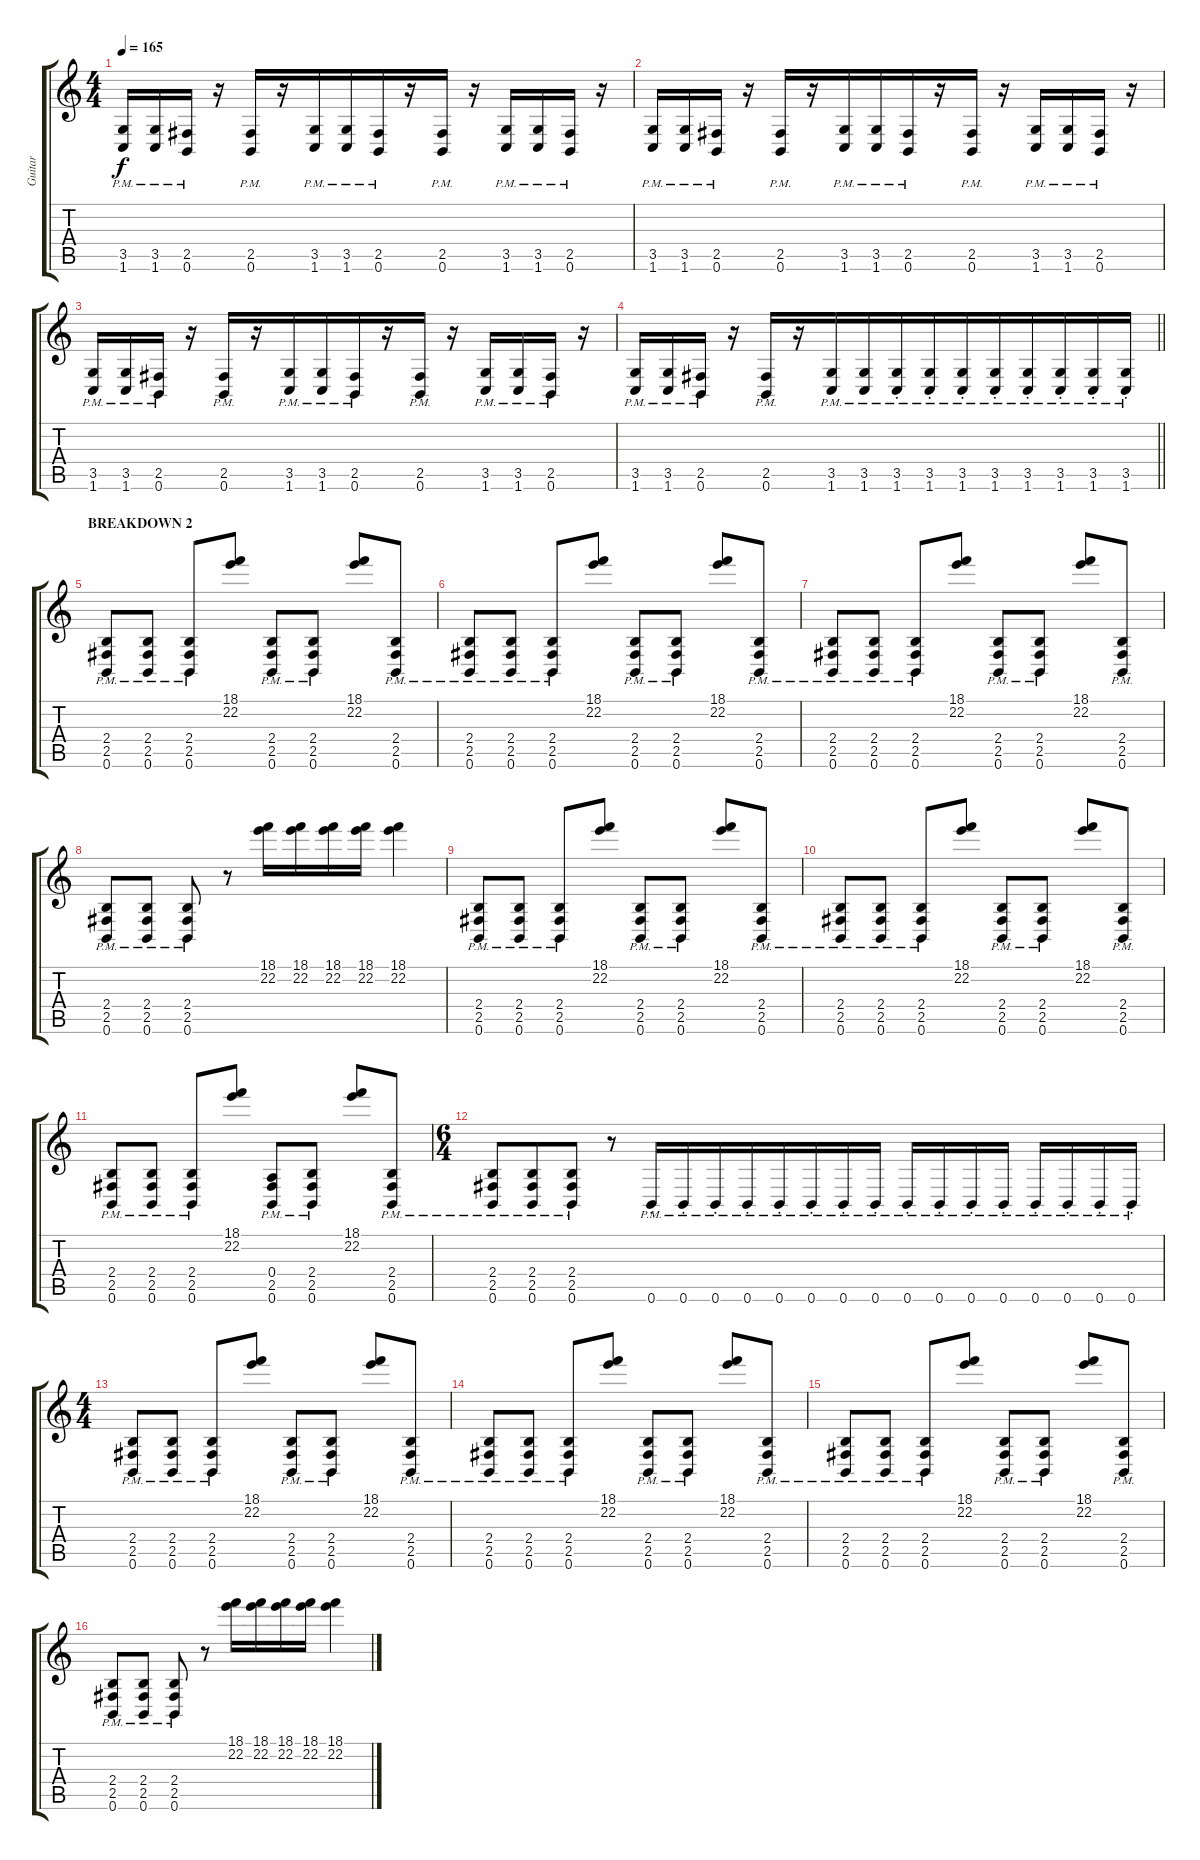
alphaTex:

\track ("Guitar" "Guitar") {instrument distortionguitar}
\staff {score tabs}
\tuning (B3 Gb3 D3 A2 E2 B1) {hide}
\ts (4 4)
\tempo 165
\clef g2
\ks c
(3.5{pm} 1.6{pm}).16{dy f} (3.5{pm} 1.6{pm}).16 (2.5{pm} 0.6{pm}).16 r.16 (2.5{pm} 0.6{pm}).16 r.16 (3.5{pm} 1.6{pm}).16 (3.5{pm} 1.6{pm}).16{beam merge} (2.5{pm} 0.6{pm}).16 r.16 (2.5{pm} 0.6{pm}).16 r.16 (3.5{pm} 1.6{pm}).16 (3.5{pm} 1.6{pm}).16 (2.5{pm} 0.6{pm}).16 r.16 |
(3.5{pm} 1.6{pm}).16 (3.5{pm} 1.6{pm}).16 (2.5{pm} 0.6{pm}).16 r.16 (2.5{pm} 0.6{pm}).16 r.16 (3.5{pm} 1.6{pm}).16 (3.5{pm} 1.6{pm}).16{beam merge} (2.5{pm} 0.6{pm}).16 r.16 (2.5{pm} 0.6{pm}).16 r.16 (3.5{pm} 1.6{pm}).16 (3.5{pm} 1.6{pm}).16 (2.5{pm} 0.6{pm}).16 r.16 |
(3.5{pm} 1.6{pm}).16 (3.5{pm} 1.6{pm}).16 (2.5{pm} 0.6{pm}).16 r.16 (2.5{pm} 0.6{pm}).16 r.16 (3.5{pm} 1.6{pm}).16 (3.5{pm} 1.6{pm}).16{beam merge} (2.5{pm} 0.6{pm}).16 r.16 (2.5{pm} 0.6{pm}).16 r.16 (3.5{pm} 1.6{pm}).16 (3.5{pm} 1.6{pm}).16 (2.5{pm} 0.6{pm}).16 r.16 |
\barLineRight lightlight
(3.5{pm} 1.6{pm}).16 (3.5{pm} 1.6{pm}).16 (2.5{pm} 0.6{pm}).16 r.16 (2.5{pm} 0.6{pm}).16 r.16 (3.5{pm} 1.6{pm}).16 (3.5{pm} 1.6{pm}).16{beam merge} (3.5{pm st} 1.6{pm st}).16 (3.5{pm st} 1.6{pm st}).16 (3.5{pm st} 1.6{pm st}).16 (3.5{pm st} 1.6{pm st}).16{beam merge} (3.5{pm st} 1.6{pm st}).16 (3.5{pm st} 1.6{pm st}).16 (3.5{pm st} 1.6{pm st}).16 (3.5{pm st} 1.6{pm st}).16 |
\section ("" "BREAKDOWN 2")
(2.4{pm} 2.5{pm} 0.6{pm}).8 (2.4{pm} 2.5{pm} 0.6{pm}).8 (2.4{pm} 2.5{pm} 0.6{pm}).8 (18.1 22.2).8 (2.4{pm} 2.5{pm} 0.6{pm}).8 (2.4{pm} 2.5{pm} 0.6{pm}).8 (18.1 22.2).8 (2.4{pm} 2.5{pm} 0.6{pm}).8 |
(2.4{pm} 2.5{pm} 0.6{pm}).8 (2.4{pm} 2.5{pm} 0.6{pm}).8 (2.4{pm} 2.5{pm} 0.6{pm}).8 (18.1 22.2).8 (2.4{pm} 2.5{pm} 0.6{pm}).8 (2.4{pm} 2.5{pm} 0.6{pm}).8 (18.1 22.2).8 (2.4{pm} 2.5{pm} 0.6{pm}).8 |
(2.4{pm} 2.5{pm} 0.6{pm}).8 (2.4{pm} 2.5{pm} 0.6{pm}).8 (2.4{pm} 2.5{pm} 0.6{pm}).8 (18.1 22.2).8 (2.4{pm} 2.5{pm} 0.6{pm}).8 (2.4{pm} 2.5{pm} 0.6{pm}).8 (18.1 22.2).8 (2.4{pm} 2.5{pm} 0.6{pm}).8 |
(2.4{pm} 2.5{pm} 0.6{pm}).8 (2.4{pm} 2.5{pm} 0.6{pm}).8 (2.4{pm} 2.5{pm} 0.6{pm}).8 r.8 (18.1 22.2).16 (18.1 22.2).16 (18.1 22.2).16 (18.1 22.2).16 (18.1 22.2).4 |
(2.4{pm} 2.5{pm} 0.6{pm}).8 (2.4{pm} 2.5{pm} 0.6{pm}).8 (2.4{pm} 2.5{pm} 0.6{pm}).8 (18.1 22.2).8 (2.4{pm} 2.5{pm} 0.6{pm}).8 (2.4{pm} 2.5{pm} 0.6{pm}).8 (18.1 22.2).8 (2.4{pm} 2.5{pm} 0.6{pm}).8 |
(2.4{pm} 2.5{pm} 0.6{pm}).8 (2.4{pm} 2.5{pm} 0.6{pm}).8 (2.4{pm} 2.5{pm} 0.6{pm}).8 (18.1 22.2).8 (2.4{pm} 2.5{pm} 0.6{pm}).8 (2.4{pm} 2.5{pm} 0.6{pm}).8 (18.1 22.2).8 (2.4{pm} 2.5{pm} 0.6{pm}).8 |
(2.4{pm} 2.5{pm} 0.6{pm}).8 (2.4{pm} 2.5{pm} 0.6{pm}).8 (2.4{pm} 2.5{pm} 0.6{pm}).8 (18.1 22.2).8 (0.4{pm} 2.5{pm} 0.6{pm}).8 (2.4{pm} 2.5{pm} 0.6{pm}).8 (18.1 22.2).8 (2.4{pm} 2.5{pm} 0.6{pm}).8 |
\ts (6 4)
(2.4{pm} 2.5{pm} 0.6{pm}).8 (2.4{pm} 2.5{pm} 0.6{pm}).8{beam merge} (2.4{pm} 2.5{pm} 0.6{pm}).8 r.8 0.6{pm st}.16 0.6{pm st}.16 0.6{pm st}.16 0.6{pm st}.16{beam merge} 0.6{pm st}.16 0.6{pm st}.16 0.6{pm st}.16 0.6{pm st}.16 0.6{pm st}.16 0.6{pm st}.16 0.6{pm st}.16 0.6{pm st}.16 0.6{pm st}.16 0.6{pm st}.16 0.6{pm st}.16 0.6{pm st}.16 |
\ts (4 4)
(2.4{pm} 2.5{pm} 0.6{pm}).8 (2.4{pm} 2.5{pm} 0.6{pm}).8 (2.4{pm} 2.5{pm} 0.6{pm}).8 (18.1 22.2).8 (2.4{pm} 2.5{pm} 0.6{pm}).8 (2.4{pm} 2.5{pm} 0.6{pm}).8 (18.1 22.2).8 (2.4{pm} 2.5{pm} 0.6{pm}).8 |
(2.4{pm} 2.5{pm} 0.6{pm}).8 (2.4{pm} 2.5{pm} 0.6{pm}).8 (2.4{pm} 2.5{pm} 0.6{pm}).8 (18.1 22.2).8 (2.4{pm} 2.5{pm} 0.6{pm}).8 (2.4{pm} 2.5{pm} 0.6{pm}).8 (18.1 22.2).8 (2.4{pm} 2.5{pm} 0.6{pm}).8 |
(2.4{pm} 2.5{pm} 0.6{pm}).8 (2.4{pm} 2.5{pm} 0.6{pm}).8 (2.4{pm} 2.5{pm} 0.6{pm}).8 (18.1 22.2).8 (2.4{pm} 2.5{pm} 0.6{pm}).8 (2.4{pm} 2.5{pm} 0.6{pm}).8 (18.1 22.2).8 (2.4{pm} 2.5{pm} 0.6{pm}).8 |
(2.4{pm} 2.5{pm} 0.6{pm}).8 (2.4{pm} 2.5{pm} 0.6{pm}).8 (2.4{pm} 2.5{pm} 0.6{pm}).8 r.8 (18.1 22.2).16 (18.1 22.2).16 (18.1 22.2).16 (18.1 22.2).16 (18.1 22.2).4
